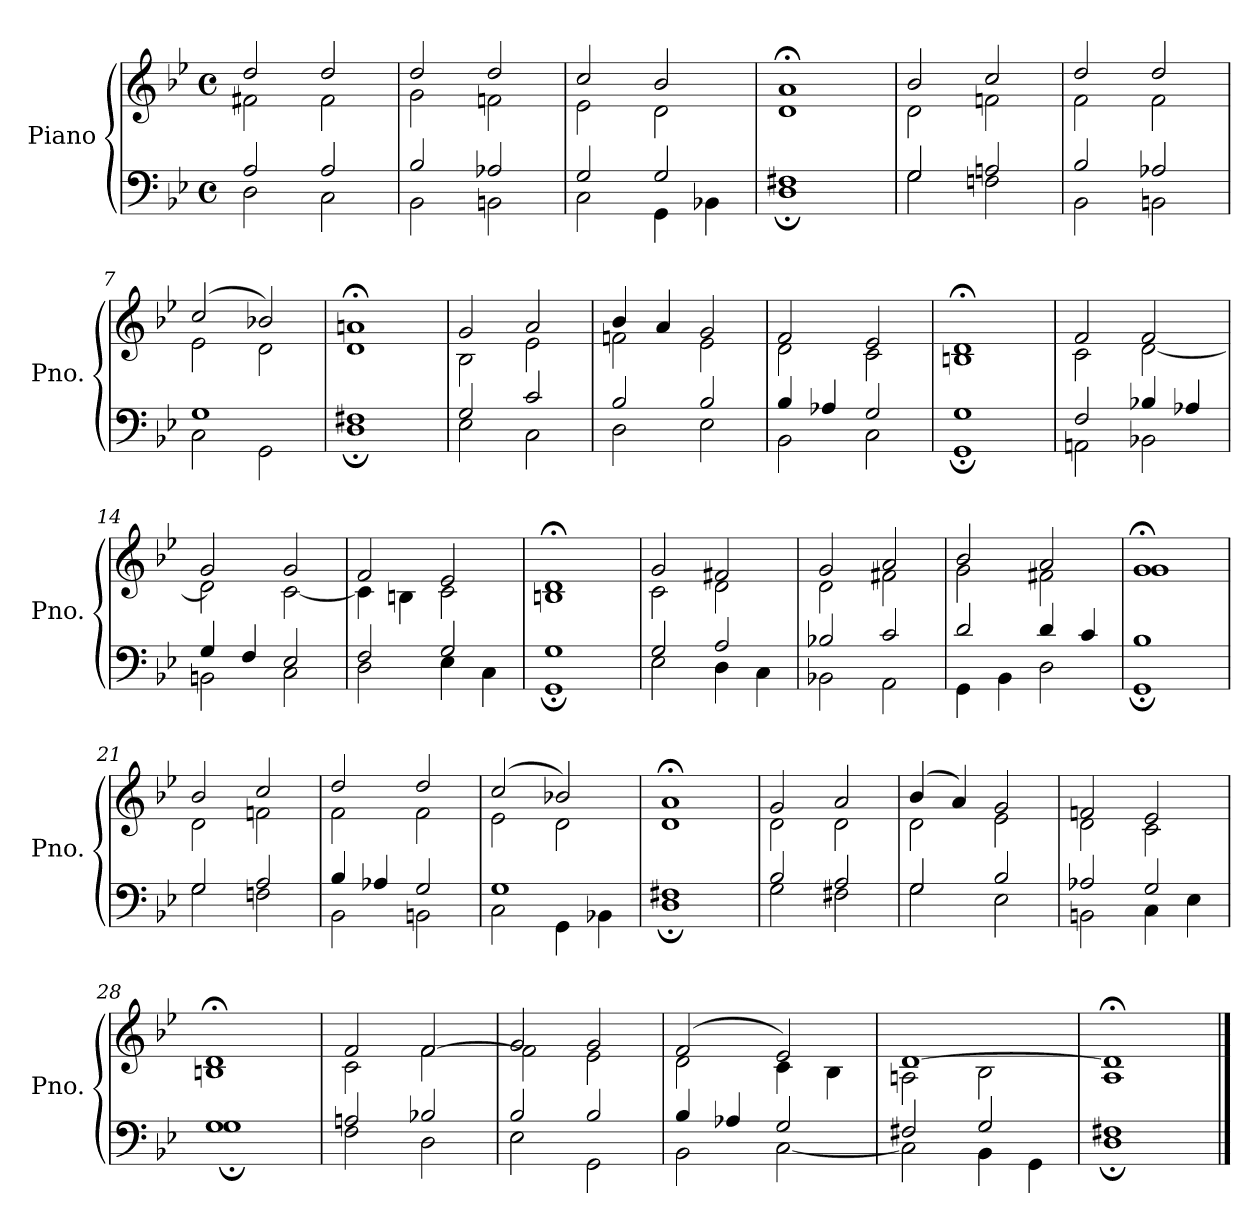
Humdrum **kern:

**kern	**kern
*part1	*part1
*staff2	*staff1
*I"Piano	*
*I'Pno.	*
*clefF4	*clefG2
*k[b-e-]	*k[b-e-]
*M4/4	*M4/4
*met(c)	*met(c)
=1	=1
*^	*^
2A/	2D\	2dd/	2f#X\
2A/	2C\	2dd/	2f#\
=2	=2	=2	=2
2B-/	2BB-\	2dd/	2g\
2A-X/	2BBn\	2dd/	2fn\
=3	=3	=3	=3
2G/	2C\	2cc/	2e-\
2G/	4GG\	2b-/	2d\
.	4BB-X\	.	.
=4	=4	=4	=4
1F#X	1D;	1a;<	1d
=5	=5	=5	=5
2G/	2G\	2b-/	2d\
2An/	2Fn\	2cc/	2fn\
=6	=6	=6	=6
2B-/	2BB-\	2dd/	2f\
2A-X/	2BBn\	2dd/	2f\
!!LO:LB:g=z	!!
=7	=7	=7	=7
1G	2C\	(2cc/	2e-\
.	2GG\	2b-X/)	2d\
=8	=8	=8	=8
1F#X	1D;	1an;<	1d
=9	=9	=9	=9
2G/	2E-\	2g/	2B-\
2c/	2C\	2a/	2e-\
=10	=10	=10	=10
2B-/	2D\	4b-/	2fn\
.	.	4a/	.
2B-/	2E-\	2g/	2e-\
=11	=11	=11	=11
4B-/	2BB-\	2f/	2d\
4A-X/	.	.	.
2G/	2C\	2e-/	2c\
=12	=12	=12	=12
1G	1GG;	1d;<	1Bn
!!LO:LB:g=z	!!
=13	=13	=13	=13
2F/	2AAn\	2f/	2c\
4B-X/	2BB-X\	2f/	[2d\
4A-X/	.	.	.
=14	=14	=14	=14
4G/	2BBn\	2g/	2d\]
4F/	.	.	.
2E-/	2C\	2g/	[2c\
=15	=15	=15	=15
2F/	2D\	2f/	4c\]
.	.	.	4Bn\
2G/	4E-\	2e-/	2c\
.	4C\	.	.
=16	=16	=16	=16
1G	1GG;	1d;<	1Bn
=17	=17	=17	=17
2G/	2E-\	2g/	2c\
2A/	4D\	2f#X/	2d\
.	4C\	.	.
=18	=18	=18	=18
2B-X/	2BB-X\	2g/	2d\
2c/	2AA\	2a/	2f#X\
=19	=19	=19	=19
2d/	4GG\	2b-/	2g\
.	4BB-\	.	.
4d/	2D\	2a/	2f#X\
4c/	.	.	.
!!LO:LB:g=z	!!
=20	=20	=20	=20
1B-	1GG;	1g;<	1g
=21	=21	=21	=21
2G/	2G\	2b-/	2d\
2A/	2Fn\	2cc/	2fn\
=22	=22	=22	=22
4B-/	2BB-\	2dd/	2f\
4A-X/	.	.	.
2G/	2BBn\	2dd/	2f\
=23	=23	=23	=23
1G	2C\	(2cc/	2e-\
.	4GG\	2b-X/)	2d\
.	4BB-X\	.	.
=24	=24	=24	=24
1F#X	1D;	1a;<	1d
=25	=25	=25	=25
2B-/	2G\	2g/	2d\
2A/	2F#X\	2a/	2d\
=26	=26	=26	=26
2G/	2G\	(4b-/	2d\
.	.	4a/)	.
2B-/	2E-\	2g/	2e-\
!!LO:LB:g=z	!!
=27	=27	=27	=27
2A-X/	2BBn\	2fn/	2d\
2G/	4C\	2e-/	2c\
.	4E-\	.	.
=28	=28	=28	=28
1G	1G;	1d;<	1Bn
=29	=29	=29	=29
2An/	2F\	2f/	2c\
2B-X/	2D\	[2f/	2f\
=30	=30	=30	=30
2B-/	2E-\	2g/	2f\]
2B-/	2GG\	2g/	2e-\
=31	=31	=31	=31
4B-/	2BB-\	(2f/	2d\
4A-X/	.	.	.
2G/	[2C\	2e-/)	4c\
.	.	.	4B-\
=32	=32	=32	=32
2F#X/	2C\]	[1d	2An\
2G/	4BB-\	.	2B-\
.	4GG\	.	.
=33	=33	=33	=33
1F#X	1D;	1d;<]	1A
*v	*v	*	*
*	*v	*v
==	==
*-	*-
